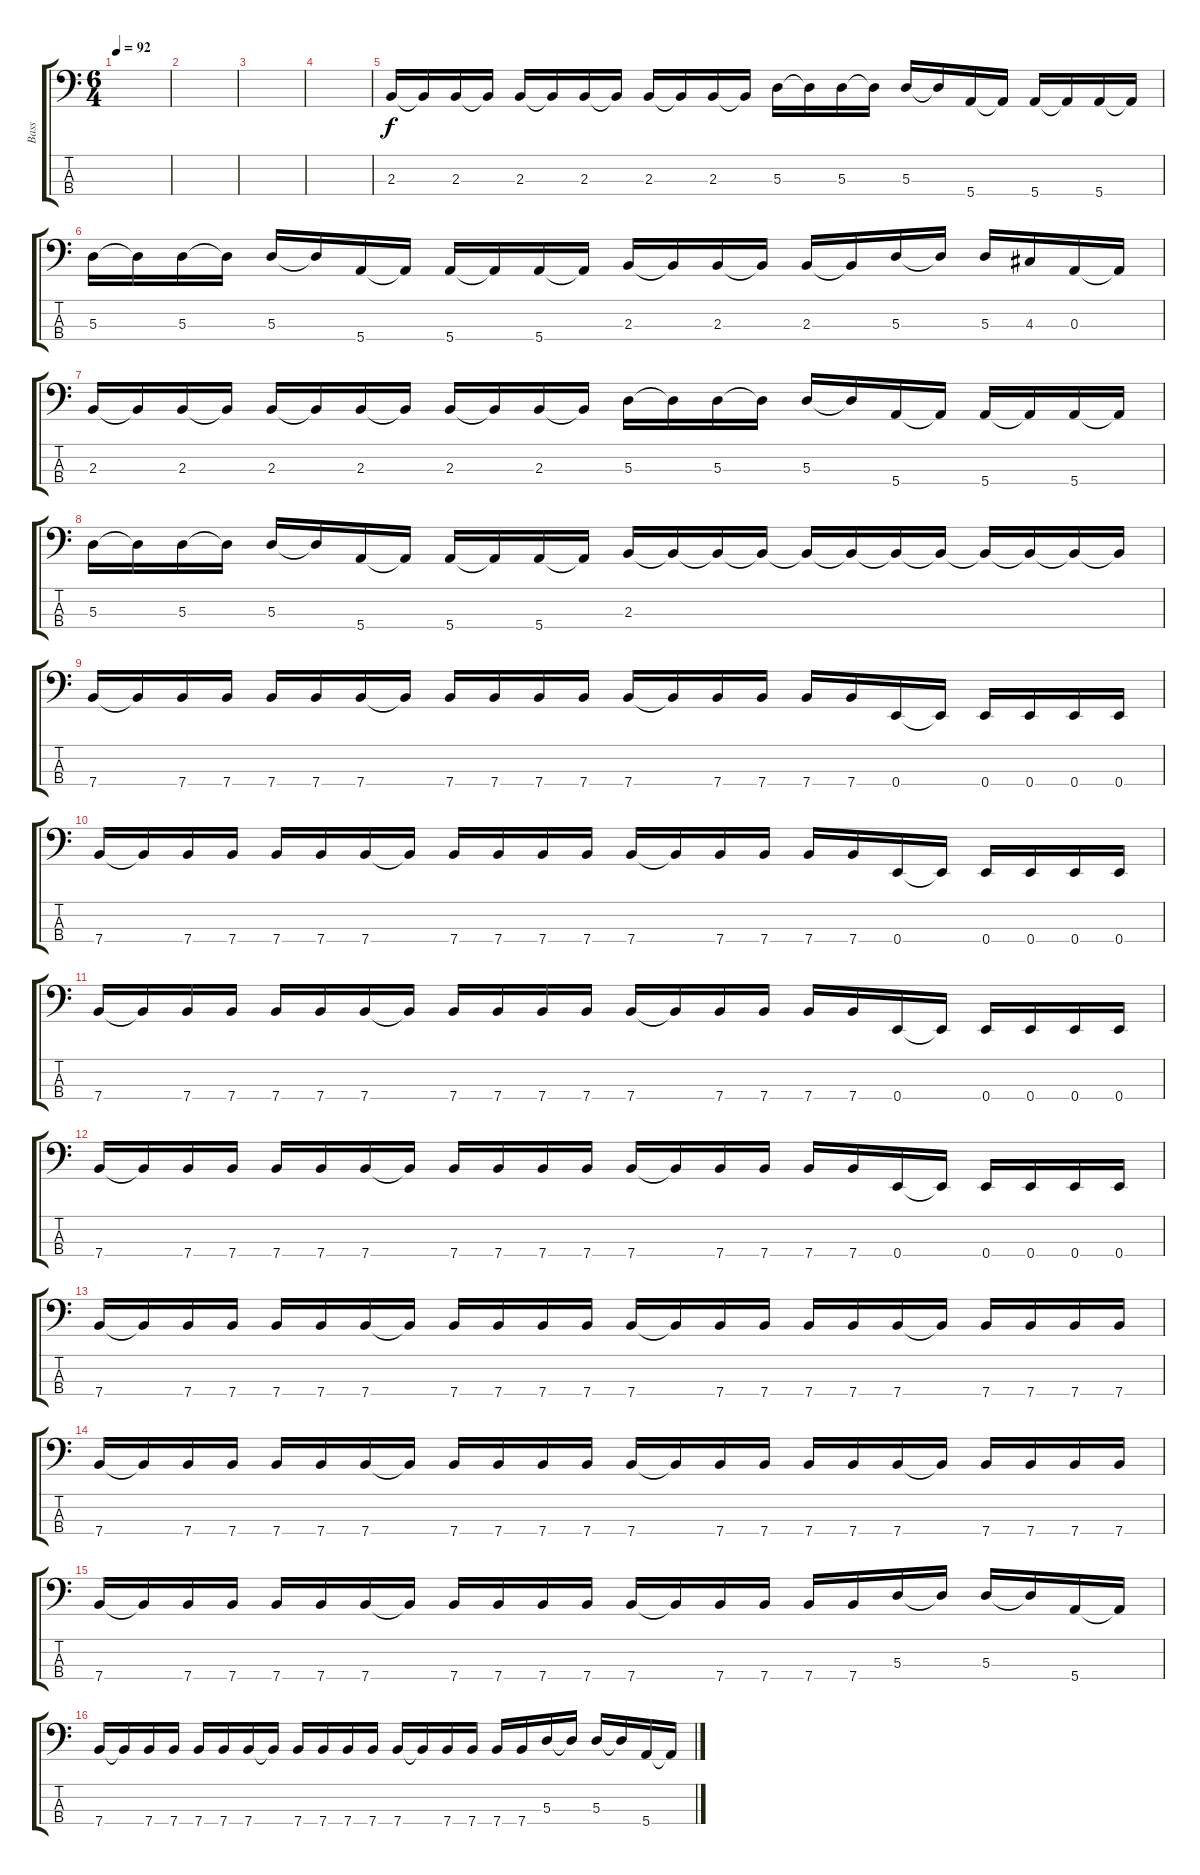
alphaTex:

\track ("Bass" "Bass") {instrument electricbasspick}
\staff {score tabs}
\tuning (G2 D2 A1 E1) {hide}
\ts (6 4)
\tempo 92
\clef f4
\ks c
|
|
|
|
2.3.16 2.3{t}.16 2.3.16 2.3{t}.16 2.3.16 2.3{t}.16 2.3.16 2.3{t}.16 2.3.16 2.3{t}.16 2.3.16 2.3{t}.16 5.3.16 5.3{t}.16 5.3.16 5.3{t}.16 5.3.16 5.3{t}.16 5.4.16 5.4{t}.16 5.4.16 5.4{t}.16 5.4.16 5.4{t}.16 |
5.3.16 5.3{t}.16 5.3.16 5.3{t}.16 5.3.16 5.3{t}.16 5.4.16 5.4{t}.16 5.4.16 5.4{t}.16 5.4.16 5.4{t}.16 2.3.16 2.3{t}.16 2.3.16 2.3{t}.16 2.3.16 2.3{t}.16 5.3.16 5.3{t}.16 5.3.16 4.3.16 0.3.16 0.3{t}.16 |
2.3.16 2.3{t}.16 2.3.16 2.3{t}.16 2.3.16 2.3{t}.16 2.3.16 2.3{t}.16 2.3.16 2.3{t}.16 2.3.16 2.3{t}.16 5.3.16 5.3{t}.16 5.3.16 5.3{t}.16 5.3.16 5.3{t}.16 5.4.16 5.4{t}.16 5.4.16 5.4{t}.16 5.4.16 5.4{t}.16 |
5.3.16 5.3{t}.16 5.3.16 5.3{t}.16 5.3.16 5.3{t}.16 5.4.16 5.4{t}.16 5.4.16 5.4{t}.16 5.4.16 5.4{t}.16 2.3.16 2.3{t}.16 2.3{t}.16 2.3{t}.16 2.3{t}.16 2.3{t}.16 2.3{t}.16 2.3{t}.16 2.3{t}.16 2.3{t}.16 2.3{t}.16 2.3{t}.16 |
7.4.16 7.4{t}.16 7.4.16 7.4.16 7.4.16 7.4.16 7.4.16 7.4{t}.16 7.4.16 7.4.16 7.4.16 7.4.16 7.4.16 7.4{t}.16 7.4.16 7.4.16 7.4.16 7.4.16 0.4.16 0.4{t}.16 0.4.16 0.4.16 0.4.16 0.4.16 |
7.4.16 7.4{t}.16 7.4.16 7.4.16 7.4.16 7.4.16 7.4.16 7.4{t}.16 7.4.16 7.4.16 7.4.16 7.4.16 7.4.16 7.4{t}.16 7.4.16 7.4.16 7.4.16 7.4.16 0.4.16 0.4{t}.16 0.4.16 0.4.16 0.4.16 0.4.16 |
7.4.16 7.4{t}.16 7.4.16 7.4.16 7.4.16 7.4.16 7.4.16 7.4{t}.16 7.4.16 7.4.16 7.4.16 7.4.16 7.4.16 7.4{t}.16 7.4.16 7.4.16 7.4.16 7.4.16 0.4.16 0.4{t}.16 0.4.16 0.4.16 0.4.16 0.4.16 |
7.4.16 7.4{t}.16 7.4.16 7.4.16 7.4.16 7.4.16 7.4.16 7.4{t}.16 7.4.16 7.4.16 7.4.16 7.4.16 7.4.16 7.4{t}.16 7.4.16 7.4.16 7.4.16 7.4.16 0.4.16 0.4{t}.16 0.4.16 0.4.16 0.4.16 0.4.16 |
7.4.16 7.4{t}.16 7.4.16 7.4.16 7.4.16 7.4.16 7.4.16 7.4{t}.16 7.4.16 7.4.16 7.4.16 7.4.16 7.4.16 7.4{t}.16 7.4.16 7.4.16 7.4.16 7.4.16 7.4.16 7.4{t}.16 7.4.16 7.4.16 7.4.16 7.4.16 |
7.4.16 7.4{t}.16 7.4.16 7.4.16 7.4.16 7.4.16 7.4.16 7.4{t}.16 7.4.16 7.4.16 7.4.16 7.4.16 7.4.16 7.4{t}.16 7.4.16 7.4.16 7.4.16 7.4.16 7.4.16 7.4{t}.16 7.4.16 7.4.16 7.4.16 7.4.16 |
7.4.16 7.4{t}.16 7.4.16 7.4.16 7.4.16 7.4.16 7.4.16 7.4{t}.16 7.4.16 7.4.16 7.4.16 7.4.16 7.4.16 7.4{t}.16 7.4.16 7.4.16 7.4.16 7.4.16 5.3.16 5.3{t}.16 5.3.16 5.3{t}.16 5.4.16 5.4{t}.16 |
7.4.16 7.4{t}.16 7.4.16 7.4.16 7.4.16 7.4.16 7.4.16 7.4{t}.16 7.4.16 7.4.16 7.4.16 7.4.16 7.4.16 7.4{t}.16 7.4.16 7.4.16 7.4.16 7.4.16 5.3.16 5.3{t}.16 5.3.16 5.3{t}.16 5.4.16 5.4{t}.16
